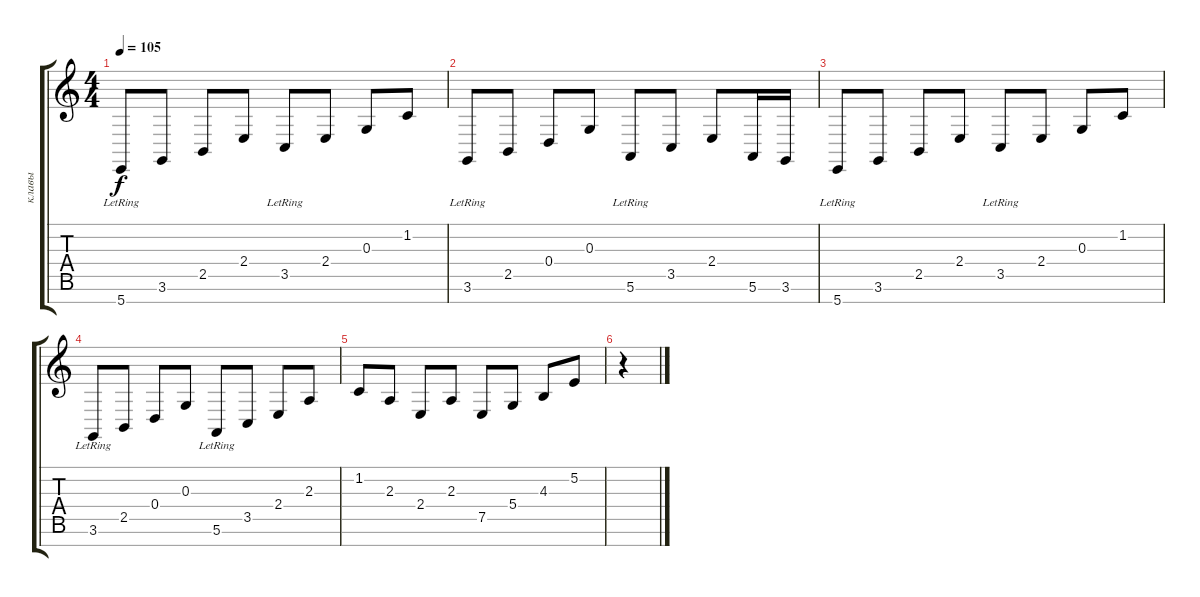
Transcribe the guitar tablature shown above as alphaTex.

\track ("клавы " "клавы ") {instrument brightacousticpiano}
\staff {score tabs}
\tuning (E4 B3 G3 D3 A2 E2 B1) {hide}
\ts (4 4)
\tempo 105
\clef g2
\ks c
5.7{lr}.8{dy f} 3.6.8 2.5.8 2.4.8 3.5{lr}.8 2.4.8 0.3.8 1.2.8 |
3.6{lr}.8 2.5.8 0.4.8 0.3.8 5.6{lr}.8 3.5.8 2.4.8 5.6.16 3.6.16 |
5.7{lr}.8 3.6.8 2.5.8 2.4.8 3.5{lr}.8 2.4.8 0.3.8 1.2.8 |
3.6{lr}.8 2.5.8 0.4.8 0.3.8 5.6{lr}.8 3.5.8 2.4.8 2.3.8 |
1.2.8 2.3.8 2.4.8 2.3.8 7.5.8 5.4.8 4.3.8 5.2.8 |
r.4
